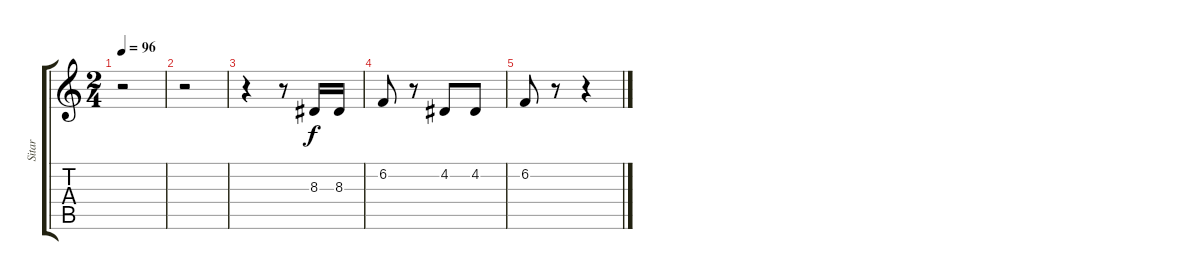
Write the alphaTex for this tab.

\track ("Sitar" "Sitar") {instrument sitar}
\staff {score tabs}
\tuning (E4 B3 G3 D3 A2 E2) {hide}
\ts (2 4)
\tempo 96
\clef g2
\ks c
r.2{dy f} |
r.2 |
r.4 r.8 8.3.16 8.3.16 |
6.2.8 r.8 4.2.8 4.2.8 |
6.2.8 r.8 r.4
